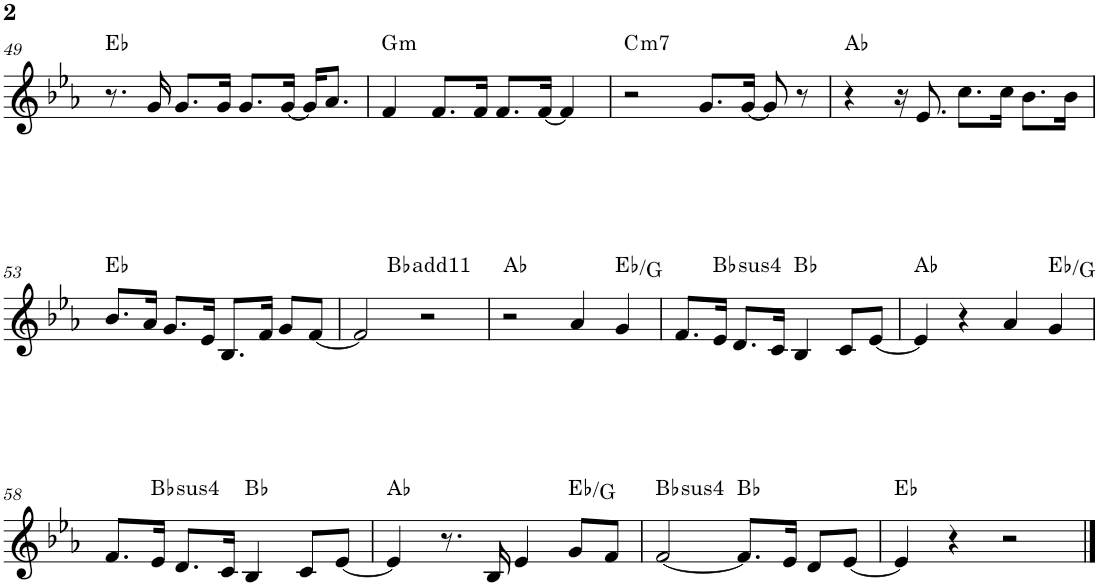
**kern	**harte
*part1	*part1
*staff1	*
*I"P1	*
!!LO:PB:g=z
*clefG2	*
*k[b-e-a-]	*
*E-:	*
*M4/4	*
=49	=49
8.r	Eb:maj
16g/	.
8.g/L	.
16g/Jk	.
8.g/L	.
[<16g/Jk	.
16g/KL]	.
8.a-/J	.
=50	=50
!	!LO:H:kt=m
4f/	G:min
8.f/L	.
16f/Jk	.
8.f/L	.
[<16f/Jk	.
4f/]	.
=51	=51
!	!LO:H:kt=m7
2r	C:min7
8.g/L	.
[<16g/Jk	.
8g/]	.
8r	.
=52	=52
4r	Ab:maj
16r	.
8.e-/	.
8.cc\L	.
16cc\Jk	.
8.b-\L	.
16b-\Jk	.
!!LO:LB:g=z
=53	=53
8.b-/L	Eb:maj
16a-/Jk	.
8.g/L	.
16e-/Jk	.
8.B-/L	.
16f/Jk	.
8g/L	.
[<8f/J	.
=54	=54
*^	*
2f/]	4ryy	.
.	2.ryy	Bb:maj(11)
2r	.	.
*v	*v	*
=55	=55
2r	Ab:maj
4a-/	.
4g/	Eb:maj/3
=56	=56
8.f/L	.
!	!LO:H:kt=4
16e-/Jk	Bb:sus4
8.d/L	.
16c/Jk	.
4B-/	Bb:maj
8c/L	.
[<8e-/J	.
=57	=57
4e-/]	Ab:maj
4r	.
4a-/	.
4g/	Eb:maj/3
!!LO:LB:g=z
=58	=58
8.f/L	.
!	!LO:H:kt=4
16e-/Jk	Bb:sus4
8.d/L	.
16c/Jk	.
4B-/	Bb:maj
8c/L	.
[<8e-/J	.
=59	=59
4e-/]	Ab:maj
8.r	.
16B-/	.
4e-/	.
8g/L	Eb:maj/3
8f/J	.
=60	=60
!	!LO:H:kt=4
[<2f/	Bb:sus4
8.f/L]	Bb:maj
16e-/Jk	.
8d/L	.
[<8e-/J	.
=61	=61
4e-/]	Eb:maj
4r	.
2r	.
==	==
*-	*-
